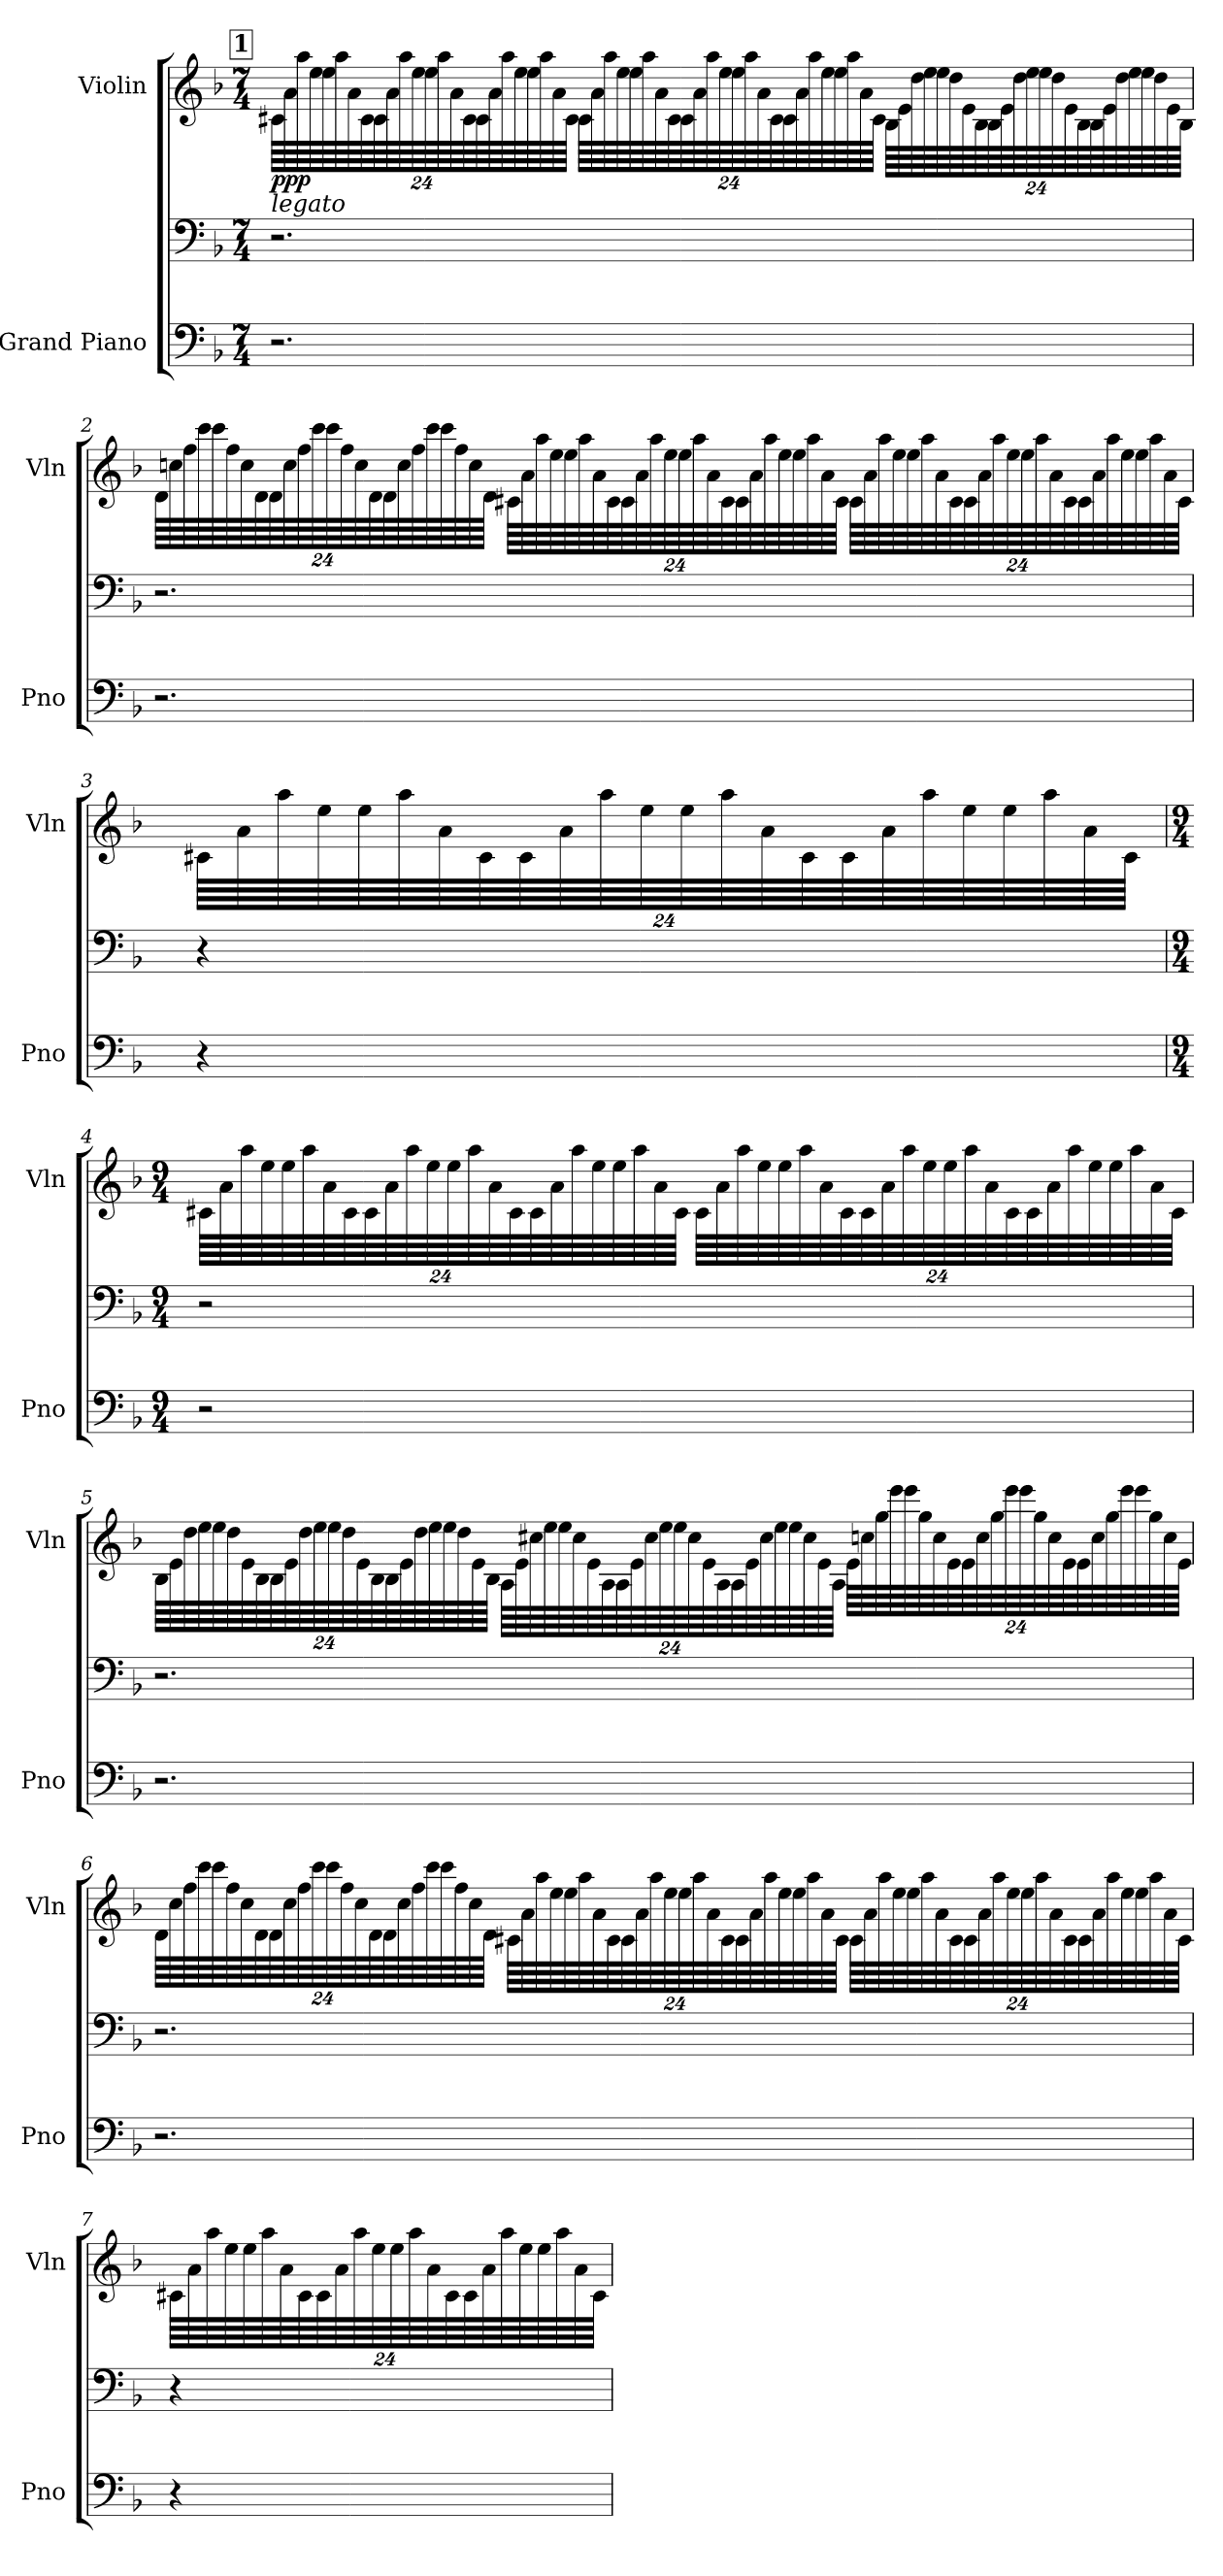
**kern	**kern	**kern	**dynam
*part2	*part2	*part1	*part1
*staff3	*staff2	*staff1	*staff1
*I"Grand Piano	*	*I"Violin	*
*I'Pno	*	*I'Vln	*
*clefF4	*clefF4	*clefG2	*
*k[b-]	*k[b-]	*k[b-]	*
*M7/4	*M7/4	*M7/4	*
*MM63	*MM63	*MM63	*
*	*	*Xbrackettup	*
!!LO:REH:place=s1:a:B:fs=14:t=1
=1	=1	=1	=1
!	!	!LO:TX:b:i:t=legato	!
!	!	!	!LO:DY:b
2.r	2.r	96c#X\LLLL	ppp
.	.	96a\	.
.	.	96aa\	.
.	.	96ee\	.
.	.	96ee\	.
.	.	96aa\	.
.	.	96a\	.
.	.	96c#\	.
.	.	96c#\	.
.	.	96a\	.
.	.	96aa\	.
.	.	96ee\	.
.	.	96ee\	.
.	.	96aa\	.
.	.	96a\	.
.	.	96c#\	.
.	.	96c#\	.
.	.	96a\	.
.	.	96aa\	.
.	.	96ee\	.
.	.	96ee\	.
.	.	96aa\	.
.	.	96a\	.
.	.	96c#\JJJJ	.
!	!	!	!LO:DY:b
.	.	96c#\LLLL	other-dynamics
.	.	96a\	.
.	.	96aa\	.
.	.	96ee\	.
.	.	96ee\	.
.	.	96aa\	.
.	.	96a\	.
.	.	96c#\	.
.	.	96c#\	.
.	.	96a\	.
.	.	96aa\	.
.	.	96ee\	.
.	.	96ee\	.
.	.	96aa\	.
.	.	96a\	.
.	.	96c#\	.
.	.	96c#\	.
.	.	96a\	.
.	.	96aa\	.
.	.	96ee\	.
.	.	96ee\	.
.	.	96aa\	.
.	.	96a\	.
.	.	96c#\JJJJ	.
.	.	96B-\LLLL	.
.	.	96e\	.
.	.	96dd\	.
.	.	96ee\	.
.	.	96ee\	.
.	.	96dd\	.
.	.	96e\	.
.	.	96B-\	.
.	.	96B-\	.
.	.	96e\	.
.	.	96dd\	.
.	.	96ee\	.
.	.	96ee\	.
.	.	96dd\	.
.	.	96e\	.
.	.	96B-\	.
.	.	96B-\	.
.	.	96e\	.
.	.	96dd\	.
.	.	96ee\	.
.	.	96ee\	.
.	.	96dd\	.
.	.	96e\	.
.	.	96B-\JJJJ	.
!!LO:LB:g=z
=2	=2	=2	=2
2.r	2.r	96d\LLLL	.
.	.	96ccn\	.
.	.	96ff\	.
.	.	96ccc\	.
.	.	96ccc\	.
.	.	96ff\	.
.	.	96cc\	.
.	.	96d\	.
.	.	96d\	.
.	.	96cc\	.
.	.	96ff\	.
.	.	96ccc\	.
.	.	96ccc\	.
.	.	96ff\	.
.	.	96cc\	.
.	.	96d\	.
.	.	96d\	.
.	.	96cc\	.
.	.	96ff\	.
.	.	96ccc\	.
.	.	96ccc\	.
.	.	96ff\	.
.	.	96cc\	.
.	.	96d\JJJJ	.
.	.	96c#X\LLLL	.
.	.	96a\	.
.	.	96aa\	.
.	.	96ee\	.
.	.	96ee\	.
.	.	96aa\	.
.	.	96a\	.
.	.	96c#\	.
.	.	96c#\	.
.	.	96a\	.
.	.	96aa\	.
.	.	96ee\	.
.	.	96ee\	.
.	.	96aa\	.
.	.	96a\	.
.	.	96c#\	.
.	.	96c#\	.
.	.	96a\	.
.	.	96aa\	.
.	.	96ee\	.
.	.	96ee\	.
.	.	96aa\	.
.	.	96a\	.
.	.	96c#\JJJJ	.
.	.	96c#\LLLL	.
.	.	96a\	.
.	.	96aa\	.
.	.	96ee\	.
.	.	96ee\	.
.	.	96aa\	.
.	.	96a\	.
.	.	96c#\	.
.	.	96c#\	.
.	.	96a\	.
.	.	96aa\	.
.	.	96ee\	.
.	.	96ee\	.
.	.	96aa\	.
.	.	96a\	.
.	.	96c#\	.
.	.	96c#\	.
.	.	96a\	.
.	.	96aa\	.
.	.	96ee\	.
.	.	96ee\	.
.	.	96aa\	.
.	.	96a\	.
.	.	96c#\JJJJ	.
!!LO:LB:g=z
=3	=3	=3	=3
4r	4r	96c#X\LLLL	.
.	.	96a\	.
.	.	96aa\	.
.	.	96ee\	.
.	.	96ee\	.
.	.	96aa\	.
.	.	96a\	.
.	.	96c#\	.
.	.	96c#\	.
.	.	96a\	.
.	.	96aa\	.
.	.	96ee\	.
.	.	96ee\	.
.	.	96aa\	.
.	.	96a\	.
.	.	96c#\	.
.	.	96c#\	.
.	.	96a\	.
.	.	96aa\	.
.	.	96ee\	.
.	.	96ee\	.
.	.	96aa\	.
.	.	96a\	.
.	.	96c#\JJJJ	.
=4	=4	=4	=4
*M9/4	*M9/4	*M9/4	*
2r	2r	96c#X\LLLL	.
.	.	96a\	.
.	.	96aa\	.
.	.	96ee\	.
.	.	96ee\	.
.	.	96aa\	.
.	.	96a\	.
.	.	96c#\	.
.	.	96c#\	.
.	.	96a\	.
.	.	96aa\	.
.	.	96ee\	.
.	.	96ee\	.
.	.	96aa\	.
.	.	96a\	.
.	.	96c#\	.
.	.	96c#\	.
.	.	96a\	.
.	.	96aa\	.
.	.	96ee\	.
.	.	96ee\	.
.	.	96aa\	.
.	.	96a\	.
.	.	96c#\JJJJ	.
.	.	96c#\LLLL	.
.	.	96a\	.
.	.	96aa\	.
.	.	96ee\	.
.	.	96ee\	.
.	.	96aa\	.
.	.	96a\	.
.	.	96c#\	.
.	.	96c#\	.
.	.	96a\	.
.	.	96aa\	.
.	.	96ee\	.
.	.	96ee\	.
.	.	96aa\	.
.	.	96a\	.
.	.	96c#\	.
.	.	96c#\	.
.	.	96a\	.
.	.	96aa\	.
.	.	96ee\	.
.	.	96ee\	.
.	.	96aa\	.
.	.	96a\	.
.	.	96c#\JJJJ	.
!!LO:LB:g=z
=5	=5	=5	=5
2.r	2.r	96B-\LLLL	.
.	.	96e\	.
.	.	96dd\	.
.	.	96ee\	.
.	.	96ee\	.
.	.	96dd\	.
.	.	96e\	.
.	.	96B-\	.
.	.	96B-\	.
.	.	96e\	.
.	.	96dd\	.
.	.	96ee\	.
.	.	96ee\	.
.	.	96dd\	.
.	.	96e\	.
.	.	96B-\	.
.	.	96B-\	.
.	.	96e\	.
.	.	96dd\	.
.	.	96ee\	.
.	.	96ee\	.
.	.	96dd\	.
.	.	96e\	.
.	.	96B-\JJJJ	.
.	.	96A\LLLL	.
.	.	96e\	.
.	.	96cc#X\	.
.	.	96ee\	.
.	.	96ee\	.
.	.	96cc#\	.
.	.	96e\	.
.	.	96A\	.
.	.	96A\	.
.	.	96e\	.
.	.	96cc#\	.
.	.	96ee\	.
.	.	96ee\	.
.	.	96cc#\	.
.	.	96e\	.
.	.	96A\	.
.	.	96A\	.
.	.	96e\	.
.	.	96cc#\	.
.	.	96ee\	.
.	.	96ee\	.
.	.	96cc#\	.
.	.	96e\	.
.	.	96A\JJJJ	.
.	.	96e\LLLL	.
.	.	96ccn\	.
.	.	96gg\	.
.	.	96eee\	.
.	.	96eee\	.
.	.	96gg\	.
.	.	96cc\	.
.	.	96e\	.
.	.	96e\	.
.	.	96cc\	.
.	.	96gg\	.
.	.	96eee\	.
.	.	96eee\	.
.	.	96gg\	.
.	.	96cc\	.
.	.	96e\	.
.	.	96e\	.
.	.	96cc\	.
.	.	96gg\	.
.	.	96eee\	.
.	.	96eee\	.
.	.	96gg\	.
.	.	96cc\	.
.	.	96e\JJJJ	.
!!LO:LB:g=z
=6	=6	=6	=6
2.r	2.r	96d\LLLL	.
.	.	96cc\	.
.	.	96ff\	.
.	.	96ccc\	.
.	.	96ccc\	.
.	.	96ff\	.
.	.	96cc\	.
.	.	96d\	.
.	.	96d\	.
.	.	96cc\	.
.	.	96ff\	.
.	.	96ccc\	.
.	.	96ccc\	.
.	.	96ff\	.
.	.	96cc\	.
.	.	96d\	.
.	.	96d\	.
.	.	96cc\	.
.	.	96ff\	.
.	.	96ccc\	.
.	.	96ccc\	.
.	.	96ff\	.
.	.	96cc\	.
.	.	96d\JJJJ	.
.	.	96c#X\LLLL	.
.	.	96a\	.
.	.	96aa\	.
.	.	96ee\	.
.	.	96ee\	.
.	.	96aa\	.
.	.	96a\	.
.	.	96c#\	.
.	.	96c#\	.
.	.	96a\	.
.	.	96aa\	.
.	.	96ee\	.
.	.	96ee\	.
.	.	96aa\	.
.	.	96a\	.
.	.	96c#\	.
.	.	96c#\	.
.	.	96a\	.
.	.	96aa\	.
.	.	96ee\	.
.	.	96ee\	.
.	.	96aa\	.
.	.	96a\	.
.	.	96c#\JJJJ	.
.	.	96c#\LLLL	.
.	.	96a\	.
.	.	96aa\	.
.	.	96ee\	.
.	.	96ee\	.
.	.	96aa\	.
.	.	96a\	.
.	.	96c#\	.
.	.	96c#\	.
.	.	96a\	.
.	.	96aa\	.
.	.	96ee\	.
.	.	96ee\	.
.	.	96aa\	.
.	.	96a\	.
.	.	96c#\	.
.	.	96c#\	.
.	.	96a\	.
.	.	96aa\	.
.	.	96ee\	.
.	.	96ee\	.
.	.	96aa\	.
.	.	96a\	.
.	.	96c#\JJJJ	.
!!LO:LB:g=z
=7	=7	=7	=7
4r	4r	96c#X\LLLL	.
.	.	96a\	.
.	.	96aa\	.
.	.	96ee\	.
.	.	96ee\	.
.	.	96aa\	.
.	.	96a\	.
.	.	96c#\	.
.	.	96c#\	.
.	.	96a\	.
.	.	96aa\	.
.	.	96ee\	.
.	.	96ee\	.
.	.	96aa\	.
.	.	96a\	.
.	.	96c#\	.
.	.	96c#\	.
.	.	96a\	.
.	.	96aa\	.
.	.	96ee\	.
.	.	96ee\	.
.	.	96aa\	.
.	.	96a\	.
.	.	96c#\JJJJ	.
=	=	=	=
*-	*-	*-	*-
